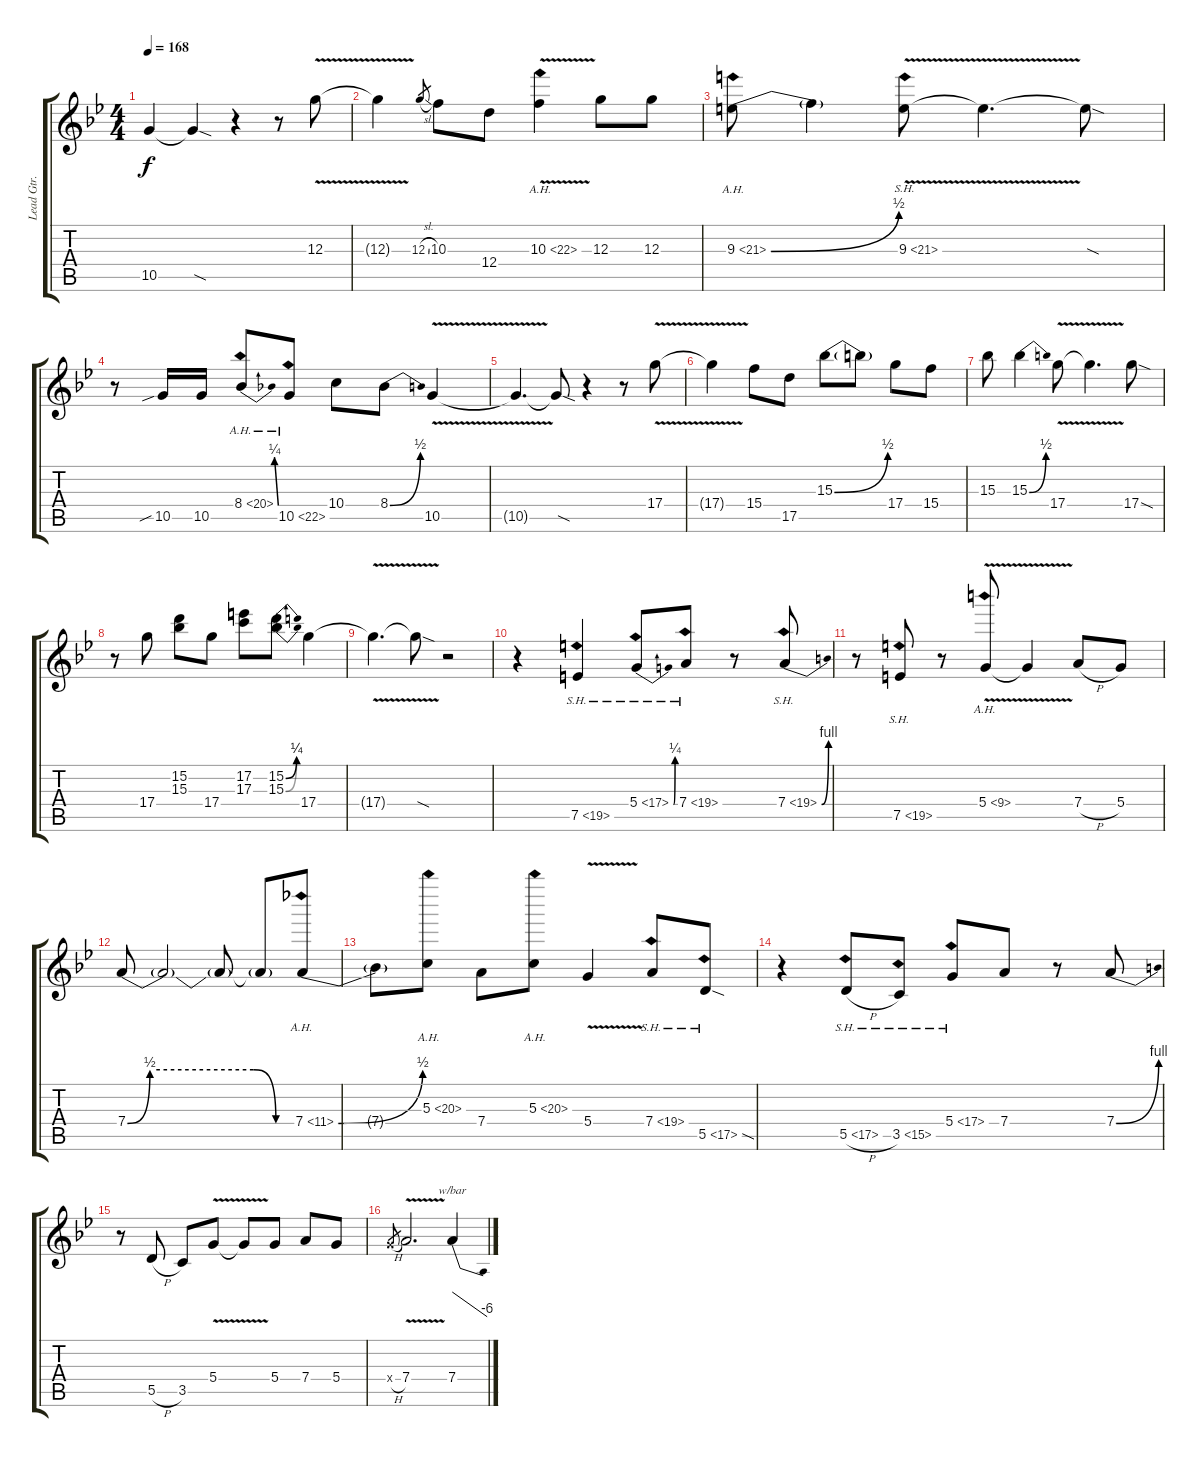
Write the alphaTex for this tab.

\track ("Lead Gtr. (elec.)" "Lead Gtr. ") {instrument distortionguitar}
\staff {score tabs}
\tuning (E4 B3 G3 D3 A2 E2) {hide}
\ts (4 4)
\tempo 168
\clef g2
\ks bb
10.5.4{dy f} 10.5{sod t}.4 r.4 r.8 12.3{v}.8 |
12.3{t}.4 12.3{sl}.8{gr} 10.3.8 12.4.8 10.3{ah 12 v}.4 12.3.8 12.3.8 |
9.3{be (bend 0 0 60 2) ah 12}.8 9.3{t}.4 9.3{sh 12 v}.8 9.3{t}.4{d} 9.3{sod t}.8 |
r.8 10.5{sib}.16 10.5.16 8.4{be (bend 0 0 60 1) ah 12}.8 10.5{ah 12}.8 10.4.8 8.4{be (bend 0 0 60 2)}.8 10.5{v}.4 |
10.5{t}.4{d} 10.5{sod t}.8 r.4 r.8 17.4{v}.8 |
17.4{t}.4 15.4.8 17.5.8 15.3{be (bend 0 0 60 2)}.8 15.3{t}.8 17.4.8 15.4.8 |
15.3.8 15.3{be (bend 0 0 60 2)}.4 17.4{v}.8 17.4{t}.4{d} 17.4{sod}.8 |
r.8 17.4.8 (15.2 15.3).8 17.4.8 (17.2 17.3).8 (15.2{be (bend 0 0 60 1)} 15.3{be (bend 0 0 60 1)}).8 17.4.4 |
17.4{v t}.4{d} 17.4{sod t}.8 r.2 |
r.4 7.5{sh 12}.4 5.4{be (bend 0 0 60 1) sh 12}.8 7.4{sh 12}.8 r.8 7.4{be (bend 0 0 60 4) sh 12}.8 |
r.8 7.5{sh 12}.8 r.8 5.4{ah 4 v}.8 5.4{t}.4 7.4{h}.8 5.4.8 |
7.4{be (custom 0 0 8 2 45 2 53 0 60 0)}.8 7.4{t}.2 7.4{t}.8 7.4{t}.8 7.4{be (bend 0 0 60 2) ah 4}.8 |
7.4{t}.8 5.3{ah 15}.8 7.4.8 5.3{ah 15}.8 5.4{v}.4 7.4{sh 12}.8 5.5{sh 12 sod}.8 |
r.4 5.5{sh 12 h}.8 3.5{sh 12}.8 5.4{sh 12}.8 7.4.8 r.8 7.4{be (bend 0 0 60 4)}.8 |
r.8 5.5{h}.8 3.5.8 5.4{v}.8 5.4{t}.8 5.4.8 7.4.8 5.4.8 |
5.4{h x}.8{gr} 7.4{v}.2{d} 7.4.4{tbe (dive default 0 0 60 -24)}
